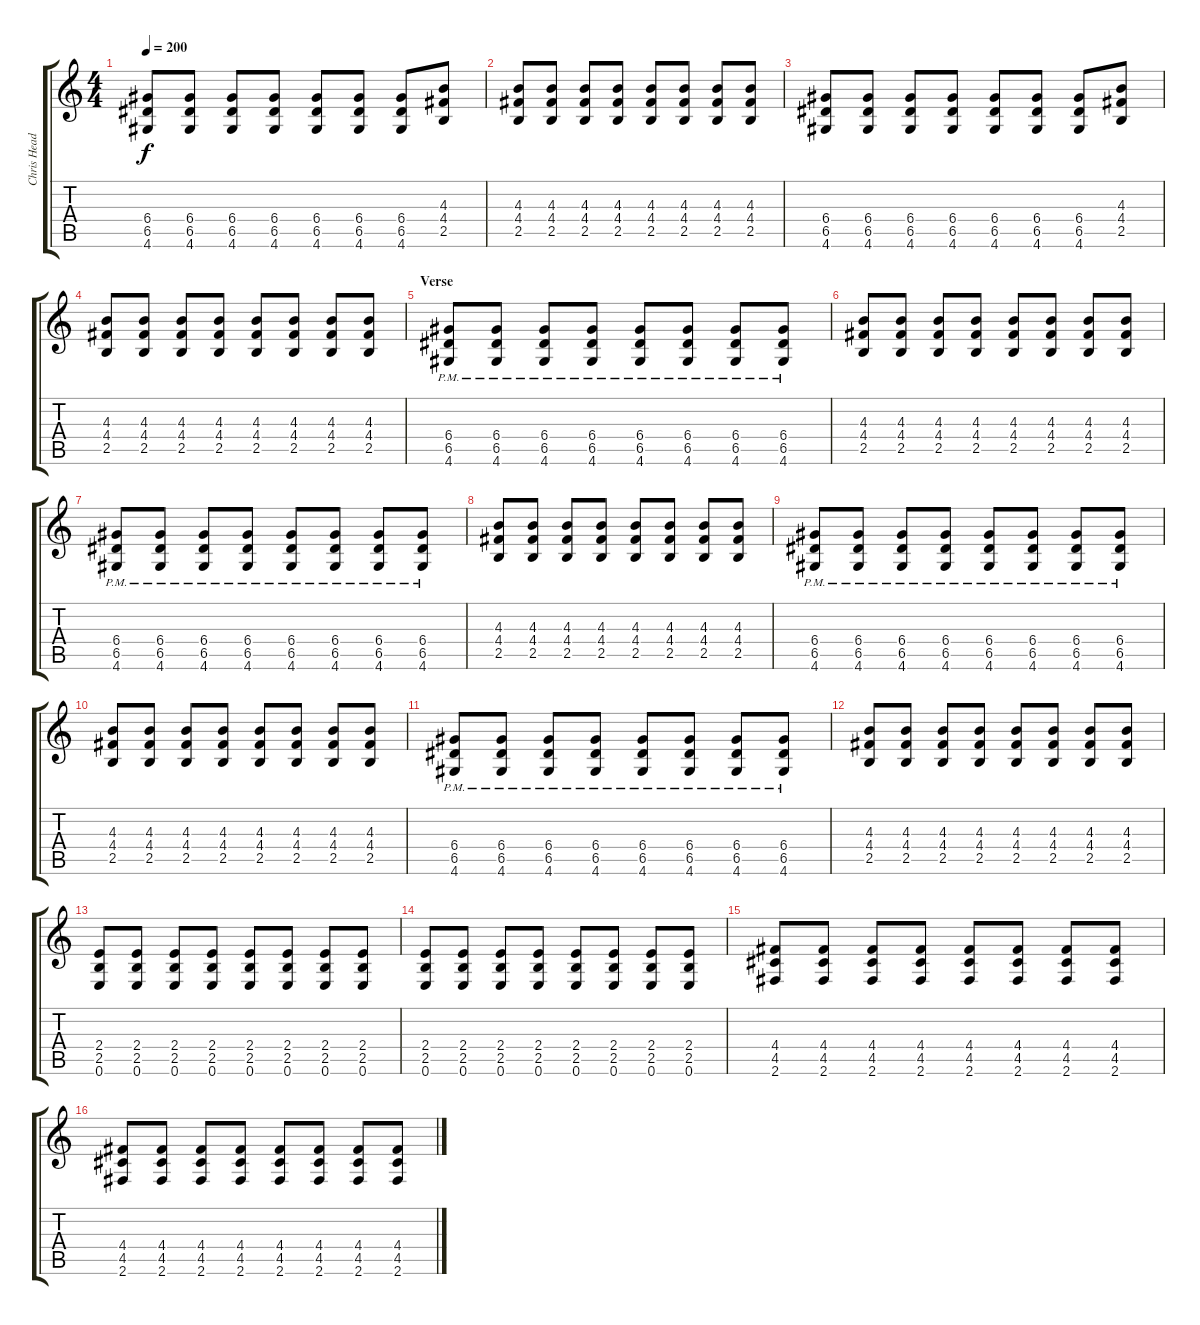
\track ("Chris Head (Guitar)" "Chris Head") {instrument distortionguitar}
\staff {score tabs}
\tuning (E4 B3 G3 D3 A2 E2) {hide}
\ts (4 4)
\tempo 200
\clef g2
\ks c
(6.4 6.5 4.6).8{dy f} (6.4 6.5 4.6).8 (6.4 6.5 4.6).8 (6.4 6.5 4.6).8 (6.4 6.5 4.6).8 (6.4 6.5 4.6).8 (6.4 6.5 4.6).8 (4.3 4.4 2.5).8 |
(4.3 4.4 2.5).8 (4.3 4.4 2.5).8 (4.3 4.4 2.5).8 (4.3 4.4 2.5).8 (4.3 4.4 2.5).8 (4.3 4.4 2.5).8 (4.3 4.4 2.5).8 (4.3 4.4 2.5).8 |
(6.4 6.5 4.6).8 (6.4 6.5 4.6).8 (6.4 6.5 4.6).8 (6.4 6.5 4.6).8 (6.4 6.5 4.6).8 (6.4 6.5 4.6).8 (6.4 6.5 4.6).8 (4.3 4.4 2.5).8 |
(4.3 4.4 2.5).8 (4.3 4.4 2.5).8 (4.3 4.4 2.5).8 (4.3 4.4 2.5).8 (4.3 4.4 2.5).8 (4.3 4.4 2.5).8 (4.3 4.4 2.5).8 (4.3 4.4 2.5).8 |
\section ("" "Verse")
(6.4{pm} 6.5{pm} 4.6{pm}).8 (6.4{pm} 6.5{pm} 4.6{pm}).8 (6.4{pm} 6.5{pm} 4.6{pm}).8 (6.4{pm} 6.5{pm} 4.6{pm}).8 (6.4{pm} 6.5{pm} 4.6{pm}).8 (6.4{pm} 6.5{pm} 4.6{pm}).8 (6.4{pm} 6.5{pm} 4.6{pm}).8 (6.4{pm} 6.5{pm} 4.6{pm}).8 |
(4.3 4.4 2.5).8 (4.3 4.4 2.5).8 (4.3 4.4 2.5).8 (4.3 4.4 2.5).8 (4.3 4.4 2.5).8 (4.3 4.4 2.5).8 (4.3 4.4 2.5).8 (4.3 4.4 2.5).8 |
(6.4{pm} 6.5{pm} 4.6{pm}).8 (6.4{pm} 6.5{pm} 4.6{pm}).8 (6.4{pm} 6.5{pm} 4.6{pm}).8 (6.4{pm} 6.5{pm} 4.6{pm}).8 (6.4{pm} 6.5{pm} 4.6{pm}).8 (6.4{pm} 6.5{pm} 4.6{pm}).8 (6.4{pm} 6.5{pm} 4.6{pm}).8 (6.4{pm} 6.5{pm} 4.6{pm}).8 |
(4.3 4.4 2.5).8 (4.3 4.4 2.5).8 (4.3 4.4 2.5).8 (4.3 4.4 2.5).8 (4.3 4.4 2.5).8 (4.3 4.4 2.5).8 (4.3 4.4 2.5).8 (4.3 4.4 2.5).8 |
(6.4{pm} 6.5{pm} 4.6{pm}).8 (6.4{pm} 6.5{pm} 4.6{pm}).8 (6.4{pm} 6.5{pm} 4.6{pm}).8 (6.4{pm} 6.5{pm} 4.6{pm}).8 (6.4{pm} 6.5{pm} 4.6{pm}).8 (6.4{pm} 6.5{pm} 4.6{pm}).8 (6.4{pm} 6.5{pm} 4.6{pm}).8 (6.4{pm} 6.5{pm} 4.6{pm}).8 |
(4.3 4.4 2.5).8 (4.3 4.4 2.5).8 (4.3 4.4 2.5).8 (4.3 4.4 2.5).8 (4.3 4.4 2.5).8 (4.3 4.4 2.5).8 (4.3 4.4 2.5).8 (4.3 4.4 2.5).8 |
(6.4{pm} 6.5{pm} 4.6{pm}).8 (6.4{pm} 6.5{pm} 4.6{pm}).8 (6.4{pm} 6.5{pm} 4.6{pm}).8 (6.4{pm} 6.5{pm} 4.6{pm}).8 (6.4{pm} 6.5{pm} 4.6{pm}).8 (6.4{pm} 6.5{pm} 4.6{pm}).8 (6.4{pm} 6.5{pm} 4.6{pm}).8 (6.4{pm} 6.5{pm} 4.6{pm}).8 |
(4.3 4.4 2.5).8 (4.3 4.4 2.5).8 (4.3 4.4 2.5).8 (4.3 4.4 2.5).8 (4.3 4.4 2.5).8 (4.3 4.4 2.5).8 (4.3 4.4 2.5).8 (4.3 4.4 2.5).8 |
(2.4 2.5 0.6).8 (2.4 2.5 0.6).8 (2.4 2.5 0.6).8 (2.4 2.5 0.6).8 (2.4 2.5 0.6).8 (2.4 2.5 0.6).8 (2.4 2.5 0.6).8 (2.4 2.5 0.6).8 |
(2.4 2.5 0.6).8 (2.4 2.5 0.6).8 (2.4 2.5 0.6).8 (2.4 2.5 0.6).8 (2.4 2.5 0.6).8 (2.4 2.5 0.6).8 (2.4 2.5 0.6).8 (2.4 2.5 0.6).8 |
(4.4 4.5 2.6).8 (4.4 4.5 2.6).8 (4.4 4.5 2.6).8 (4.4 4.5 2.6).8 (4.4 4.5 2.6).8 (4.4 4.5 2.6).8 (4.4 4.5 2.6).8 (4.4 4.5 2.6).8 |
(4.4 4.5 2.6).8 (4.4 4.5 2.6).8 (4.4 4.5 2.6).8 (4.4 4.5 2.6).8 (4.4 4.5 2.6).8 (4.4 4.5 2.6).8 (4.4 4.5 2.6).8 (4.4 4.5 2.6).8
